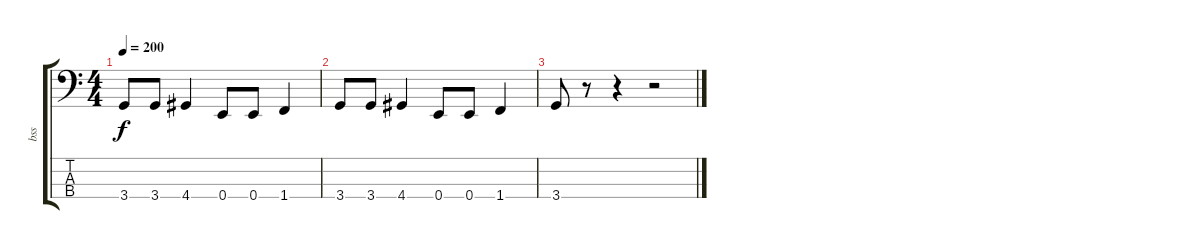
\track ("bss" "bss") {instrument electricbasspick}
\staff {score tabs}
\tuning (G2 D2 A1 E1) {hide}
\ts (4 4)
\tempo 200
\clef f4
\ks c
3.4.8{dy f} 3.4.8 4.4.4 0.4.8 0.4.8 1.4.4 |
3.4.8 3.4.8 4.4.4 0.4.8 0.4.8 1.4.4 |
3.4.8 r.8 r.4 r.2
